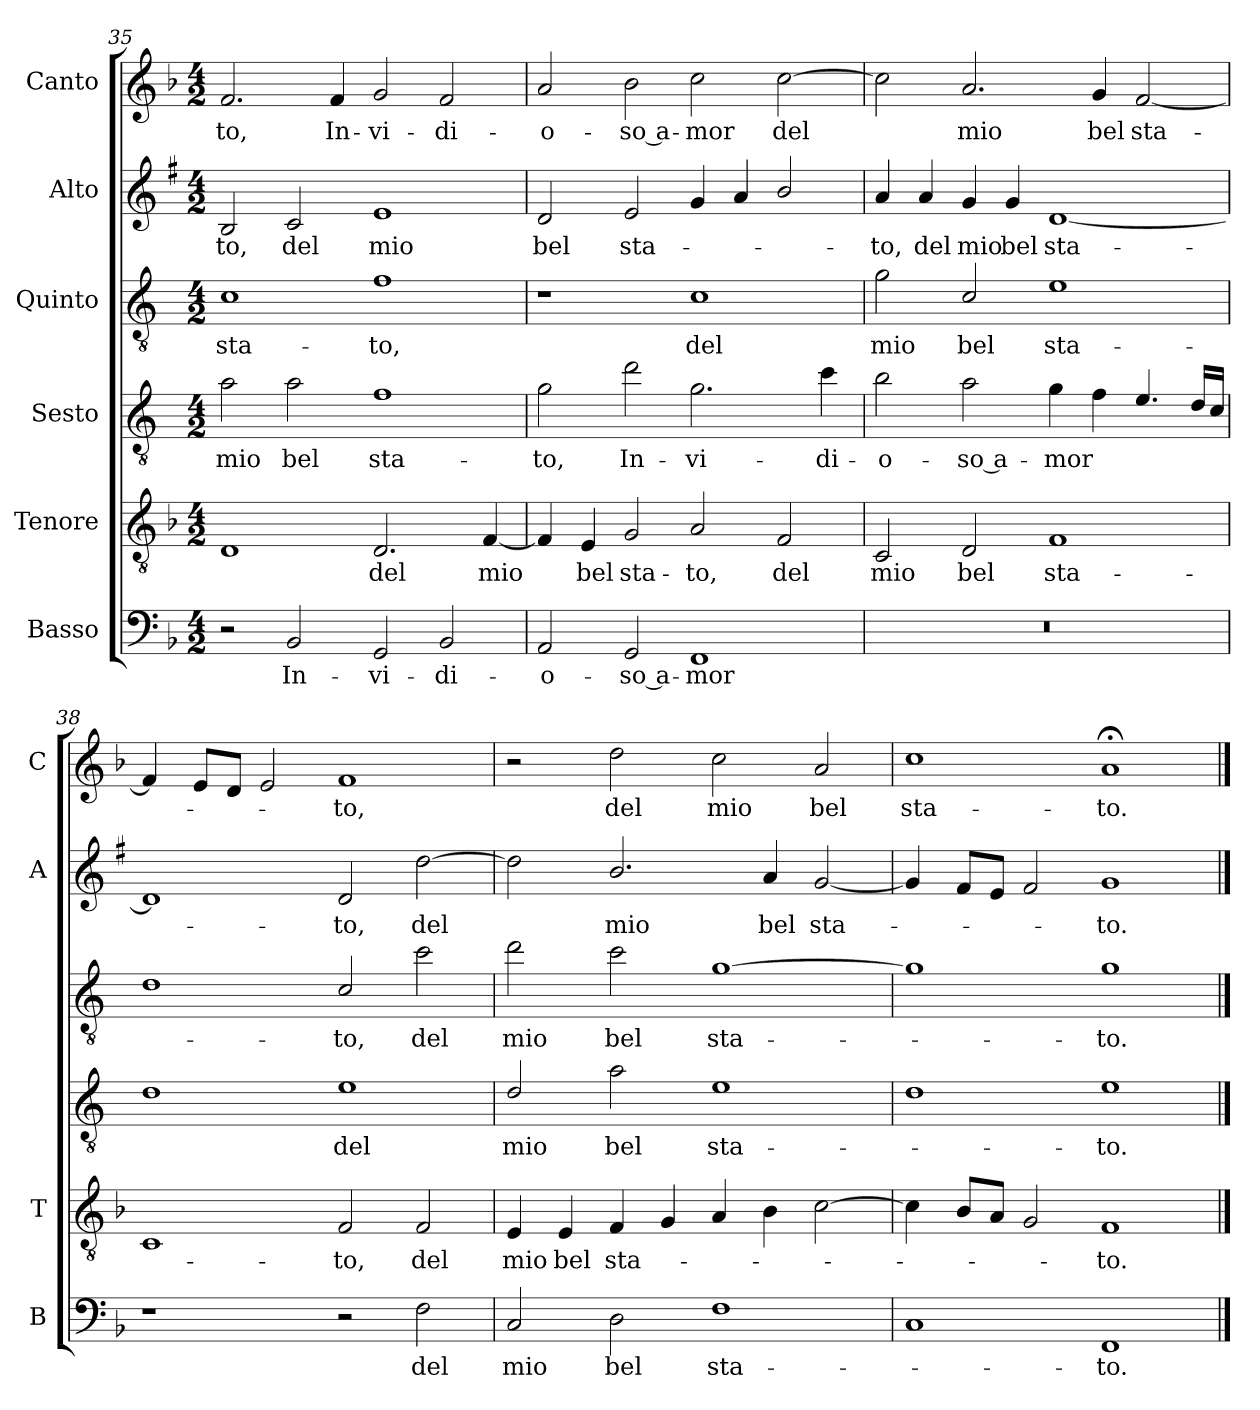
**kern	**text	**kern	**text	**kern	**text	**kern	**text	**kern	**text	**kern	**text
*part6	*part6	*part5	*part5	*part4	*part4	*part3	*part3	*part2	*part2	*part1	*part1
*staff6	*staff6	*staff5	*staff5	*staff4	*staff4	*staff3	*staff3	*staff2	*staff2	*staff1	*staff1
*I"Basso	*	*I"Tenore	*	*I"Sesto	*	*I"Quinto	*	*I"Alto	*	*I"Canto	*
*I'B	*	*I'T	*	*	*	*	*	*I'A	*	*I'C	*
*clefF4	*	*clefGv2	*	*clefGv2	*	*clefGv2	*	*clefG2	*	*clefG2	*
*	*	*	*	*ITrd4c7	*	*ITrd4c7	*	*ITrd1c2	*	*	*
*k[b-]	*	*k[b-]	*	*k[b-]	*	*k[b-]	*	*k[b-]	*	*k[b-]	*
*F:	*	*F:	*	*F:	*	*F:	*	*F:	*	*F:	*
*M4/2	*	*M4/2	*	*M4/2	*	*M4/2	*	*M4/2	*	*M4/2	*
=35	=35	=35	=35	=35	=35	=35	=35	=35	=35	=35	=35
!	!	!	!	!	!LO:LY:b	!	!LO:LY:b	!	!LO:LY:b	!	!LO:LY:b
2r	.	1D	.	2d\	mio	1F	sta-	2A/	-to,	2.f/	-to,
!	!LO:LY:b	!	!	!	!LO:LY:b	!	!	!	!LO:LY:b	!	!
2BB-/	In-	.	.	2d\	bel	.	.	2B-/	del	.	.
!	!	!	!	!	!	!	!	!	!	!	!LO:LY:b
.	.	.	.	.	.	.	.	.	.	4f/	In-
!	!LO:LY:b	!	!LO:LY:b	!	!LO:LY:b	!	!LO:LY:b	!	!LO:LY:b	!	!LO:LY:b
2GG/	-vi-	2.D/	del	1B-	sta-	1B-	-to,	1d	mio	2g/	-vi-
!	!LO:LY:b	!	!	!	!	!	!	!	!	!	!LO:LY:b
2BB-/	-di-	.	.	.	.	.	.	.	.	2f/	-di-
!	!	!	!LO:LY:b	!	!	!	!	!	!	!	!
.	.	[4F/	mio	.	.	.	.	.	.	.	.
!!LO:PB:g=z
=36	=36	=36	=36	=36	=36	=36	=36	=36	=36	=36	=36
!	!LO:LY:b	!	!	!	!LO:LY:b	!	!	!	!LO:LY:b	!	!LO:LY:b
2AA/	-o-	4F/]	.	2c\	-to,	1r	.	2c/	bel	2a/	-o-
!	!	!	!LO:LY:b	!	!	!	!	!	!	!	!
.	.	4E/	bel	.	.	.	.	.	.	.	.
!	!LO:LY:b	!	!LO:LY:b	!	!LO:LY:b	!	!	!	!LO:LY:b	!	!LO:LY:b
2GG/	-so a-	2G/	sta-	2g\	In-	.	.	2d/	sta-	2b-\	-so a-
!	!LO:LY:b	!	!LO:LY:b	!	!LO:LY:b	!	!LO:LY:b	!	!	!	!LO:LY:b
1FF	-mor	2A/	-to,	2.c\	-vi-	1F	del	4f/	.	2cc\	-mor
.	.	.	.	.	.	.	.	4g/	.	.	.
!	!	!	!LO:LY:b	!	!	!	!	!	!	!	!LO:LY:b
.	.	2F/	del	.	.	.	.	2a/	.	[2cc\	del
!	!	!	!	!	!LO:LY:b	!	!	!	!	!	!
.	.	.	.	4f\	-di-	.	.	.	.	.	.
=37	=37	=37	=37	=37	=37	=37	=37	=37	=37	=37	=37
!	!	!	!LO:LY:b	!	!LO:LY:b	!	!LO:LY:b	!	!LO:LY:b	!	!
0r	.	2C/	mio	2e\	-o-	2c\	mio	4g/	-to,	2cc\]	.
!	!	!	!	!	!	!	!	!	!LO:LY:b	!	!
.	.	.	.	.	.	.	.	4g/	del	.	.
!	!	!	!LO:LY:b	!	!LO:LY:b	!	!LO:LY:b	!	!LO:LY:b	!	!LO:LY:b
.	.	2D/	bel	2d\	-so a-	2F/	bel	4f/	mio	2.a/	mio
!	!	!	!	!	!	!	!	!	!LO:LY:b	!	!
.	.	.	.	.	.	.	.	4f/	bel	.	.
!	!	!	!LO:LY:b	!	!LO:LY:b	!	!LO:LY:b	!	!LO:LY:b	!	!
.	.	1F	sta-	4c\	-mor	1A	sta-	[1c	sta-	.	.
!	!	!	!	!	!	!	!	!	!	!	!LO:LY:b
.	.	.	.	4B-\	.	.	.	.	.	4g/	bel
!	!	!	!	!	!	!	!	!	!	!	!LO:LY:b
.	.	.	.	4.A/	.	.	.	.	.	[2f/	sta-
.	.	.	.	16G/LL	.	.	.	.	.	.	.
.	.	.	.	16F/JJ	.	.	.	.	.	.	.
=38	=38	=38	=38	=38	=38	=38	=38	=38	=38	=38	=38
1r	.	1C	.	1G	.	1G	.	1c]	.	4f/]	.
.	.	.	.	.	.	.	.	.	.	8e/L	.
.	.	.	.	.	.	.	.	.	.	8d/J	.
.	.	.	.	.	.	.	.	.	.	2e/	.
!	!	!	!LO:LY:b	!	!LO:LY:b	!	!LO:LY:b	!	!LO:LY:b	!	!LO:LY:b
2r	.	2F/	-to,	1A	del	2F/	-to,	2c/	-to,	1f	-to,
!	!LO:LY:b	!	!LO:LY:b	!	!	!	!LO:LY:b	!	!LO:LY:b	!	!
2F\	del	2F/	del	.	.	2f\	del	[2cc\	del	.	.
=39	=39	=39	=39	=39	=39	=39	=39	=39	=39	=39	=39
!	!LO:LY:b	!	!LO:LY:b	!	!LO:LY:b	!	!LO:LY:b	!	!	!	!
2C/	mio	4E/	mio	2G/	mio	2g\	mio	2cc\]	.	2r	.
!	!	!	!LO:LY:b	!	!	!	!	!	!	!	!
.	.	4E/	bel	.	.	.	.	.	.	.	.
!	!LO:LY:b	!	!LO:LY:b	!	!LO:LY:b	!	!LO:LY:b	!	!LO:LY:b	!	!LO:LY:b
2D\	bel	4F/	sta-	2d\	bel	2f\	bel	2.a/	mio	2dd\	del
.	.	4G/	.	.	.	.	.	.	.	.	.
!	!LO:LY:b	!	!	!	!LO:LY:b	!	!LO:LY:b	!	!	!	!LO:LY:b
1F	sta-	4A/	.	1A	sta-	[1c	sta-	.	.	2cc\	mio
!	!	!	!	!	!	!	!	!	!LO:LY:b	!	!
.	.	4B-\	.	.	.	.	.	4g/	bel	.	.
!	!	!	!	!	!	!	!	!	!LO:LY:b	!	!LO:LY:b
.	.	[2c\	.	.	.	.	.	[2f/	sta-	2a/	bel
=40	=40	=40	=40	=40	=40	=40	=40	=40	=40	=40	=40
!	!	!	!	!	!	!	!	!	!	!	!LO:LY:b
1C	.	4c\]	.	1G	.	1c]	.	4f/]	.	1cc	sta-
.	.	8B-/L	.	.	.	.	.	8e/L	.	.	.
.	.	8A/J	.	.	.	.	.	8d/J	.	.	.
.	.	2G/	.	.	.	.	.	2e/	.	.	.
!	!LO:LY:b	!	!LO:LY:b	!	!LO:LY:b	!	!LO:LY:b	!	!LO:LY:b	!	!LO:LY:b
1FF	-to.	1F	-to.	1A	-to.	1c	-to.	1f	-to.	1a;<	-to.
==	==	==	==	==	==	==	==	==	==	==	==
*-	*-	*-	*-	*-	*-	*-	*-	*-	*-	*-	*-
